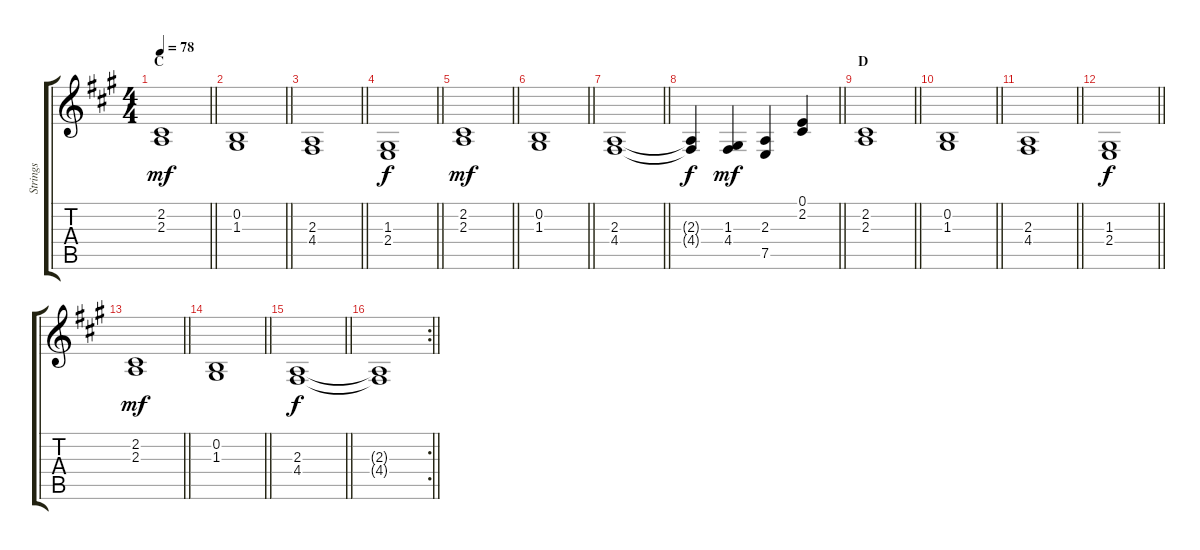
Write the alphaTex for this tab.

\track ("Strings" "Strings") {instrument stringensemble1}
\staff {score tabs}
\tuning (E4 B3 G3 D3 A2 E2) {hide}
\ts (4 4)
\section ("" "C")
\tempo 78
\clef g2
\barLineRight lightlight
\ks a
(2.2 2.3).1{dy mf} |
\barLineRight lightlight
(0.2 1.3).1 |
\barLineRight lightlight
(2.3 4.4).1 |
\barLineRight lightlight
(1.3 2.4).1{dy f} |
\barLineRight lightlight
(2.2 2.3).1{dy mf} |
\barLineRight lightlight
(0.2 1.3).1 |
\barLineRight lightlight
(2.3 4.4).1 |
\barLineRight lightlight
(2.3{t} 4.4{t}).4{dy f} (1.3 4.4).4{dy mf} (2.3 7.5).4 (0.1 2.2).4 |
\section ("" "D")
\barLineRight lightlight
(2.2 2.3).1 |
\barLineRight lightlight
(0.2 1.3).1 |
\barLineRight lightlight
(2.3 4.4).1 |
\barLineRight lightlight
(1.3 2.4).1{dy f} |
\barLineRight lightlight
(2.2 2.3).1{dy mf} |
\barLineRight lightlight
(0.2 1.3).1 |
\barLineRight lightlight
(2.3 4.4).1{dy f} |
\rc 2
\barLineRight lightlight
(2.3{t} 4.4{t}).1{volume 7}
